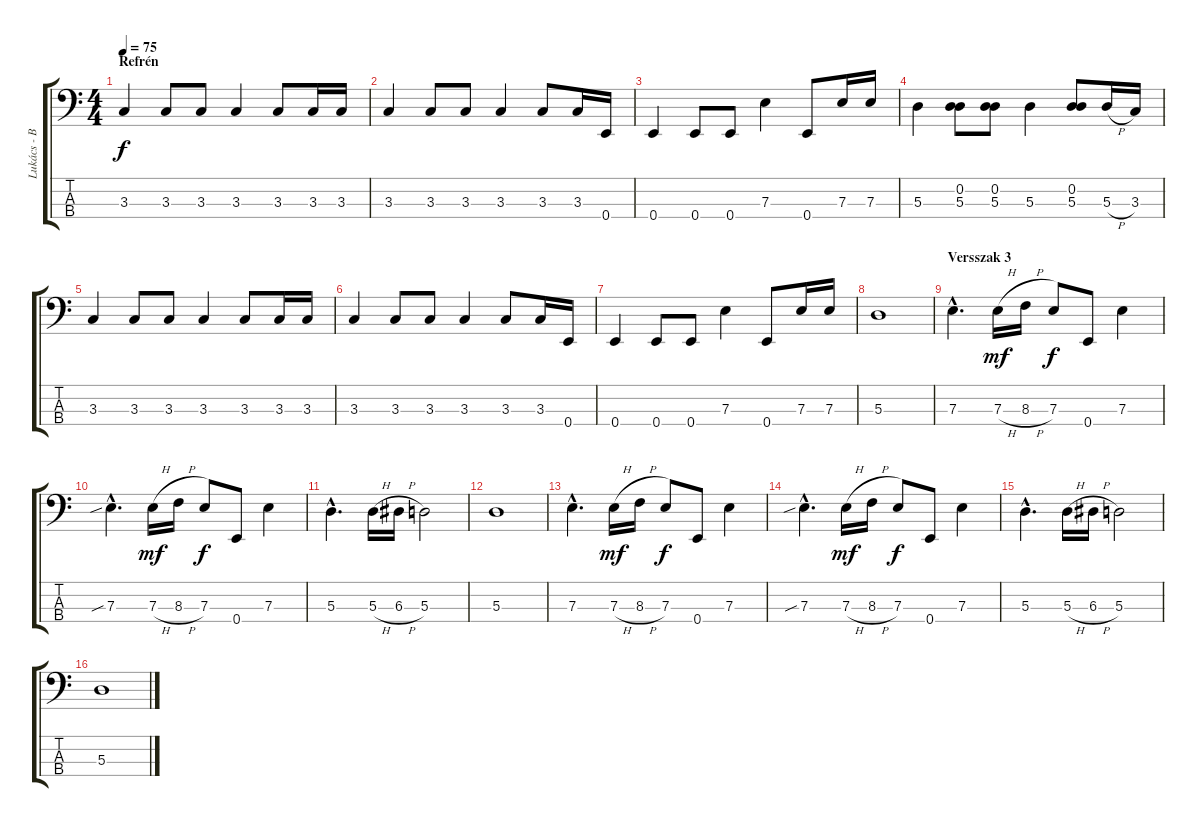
\track ("Lukács - Bass" "Lukács - B") {instrument electricbasspick}
\staff {score tabs}
\tuning (G2 D2 A1 E1) {hide}
\ts (4 4)
\section ("" "Refrén")
\tempo 75
\clef f4
\ks c
3.3.4{dy f} 3.3.8 3.3.8 3.3.4 3.3.8 3.3.16 3.3.16 |
3.3.4 3.3.8 3.3.8 3.3.4 3.3.8 3.3.16 0.4.16 |
0.4.4 0.4.8 0.4.8 7.3.4 0.4.8 7.3.16 7.3.16 |
5.3.4 (0.2 5.3).8 (0.2 5.3).8 5.3.4 (0.2 5.3).8 5.3{h}.16 3.3.16 |
3.3.4 3.3.8 3.3.8 3.3.4 3.3.8 3.3.16 3.3.16 |
3.3.4 3.3.8 3.3.8 3.3.4 3.3.8 3.3.16 0.4.16 |
0.4.4 0.4.8 0.4.8 7.3.4 0.4.8 7.3.16 7.3.16 |
5.3.1 |
\section ("" "Versszak 3")
7.3{hac}.4{d} 7.3{h}.16{dy mf} 8.3{h}.16 7.3.8{dy f} 0.4.8 7.3.4 |
7.3{sib hac}.4{d} 7.3{h}.16{dy mf} 8.3{h}.16 7.3.8{dy f} 0.4.8 7.3.4 |
5.3{hac}.4{d} 5.3{h}.16 6.3{h}.16 5.3.2 |
5.3.1 |
7.3{hac}.4{d} 7.3{h}.16{dy mf} 8.3{h}.16 7.3.8{dy f} 0.4.8 7.3.4 |
7.3{sib hac}.4{d} 7.3{h}.16{dy mf} 8.3{h}.16 7.3.8{dy f} 0.4.8 7.3.4 |
5.3{hac}.4{d} 5.3{h}.16 6.3{h}.16 5.3.2 |
5.3.1
